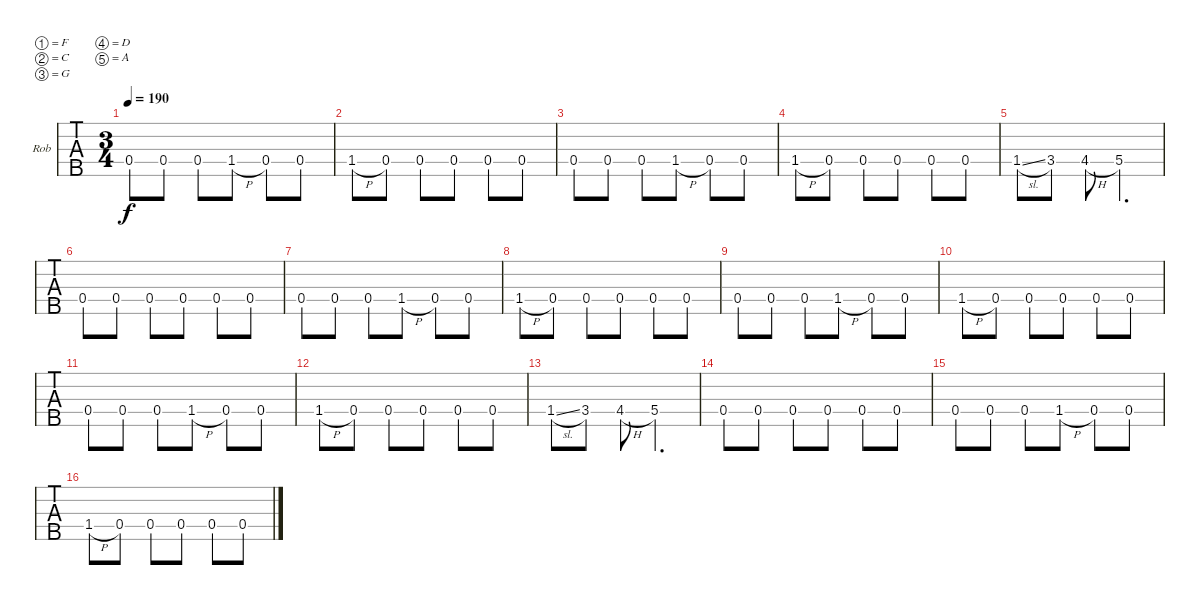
\bracketExtendMode groupsimilarinstruments
\firstSystemTrackNameOrientation horizontal
\otherSystemsTrackNameOrientation horizontal
\track ("Bass" "Rob") {instrument electricbassfinger}
\staff {tabs}
\tuning (F2 C2 G1 D1 A0)
\ts (3 4)
\tempo 190
\clef f4
\ks c
0.4.8{dy f} 0.4.8 0.4.8 1.4{h}.8 0.4.8 0.4.8 |
1.4{h}.8 0.4.8 0.4.8 0.4.8 0.4.8 0.4.8 |
0.4.8 0.4.8 0.4.8 1.4{h}.8 0.4.8 0.4.8 |
1.4{h}.8 0.4.8 0.4.8 0.4.8 0.4.8 0.4.8 |
1.4{sl}.8 3.4.8 4.4{h}.8 5.4.4{d} |
0.4.8 0.4.8 0.4.8 0.4.8 0.4.8 0.4.8 |
0.4.8 0.4.8 0.4.8 1.4{h}.8 0.4.8 0.4.8 |
1.4{h}.8 0.4.8 0.4.8 0.4.8 0.4.8 0.4.8 |
0.4.8 0.4.8 0.4.8 1.4{h}.8 0.4.8 0.4.8 |
1.4{h}.8 0.4.8 0.4.8 0.4.8 0.4.8 0.4.8 |
0.4.8 0.4.8 0.4.8 1.4{h}.8 0.4.8 0.4.8 |
1.4{h}.8 0.4.8 0.4.8 0.4.8 0.4.8 0.4.8 |
1.4{sl}.8 3.4.8 4.4{h}.8 5.4.4{d} |
0.4.8 0.4.8 0.4.8 0.4.8 0.4.8 0.4.8 |
0.4.8 0.4.8 0.4.8 1.4{h}.8 0.4.8 0.4.8 |
1.4{h}.8 0.4.8 0.4.8 0.4.8 0.4.8 0.4.8
